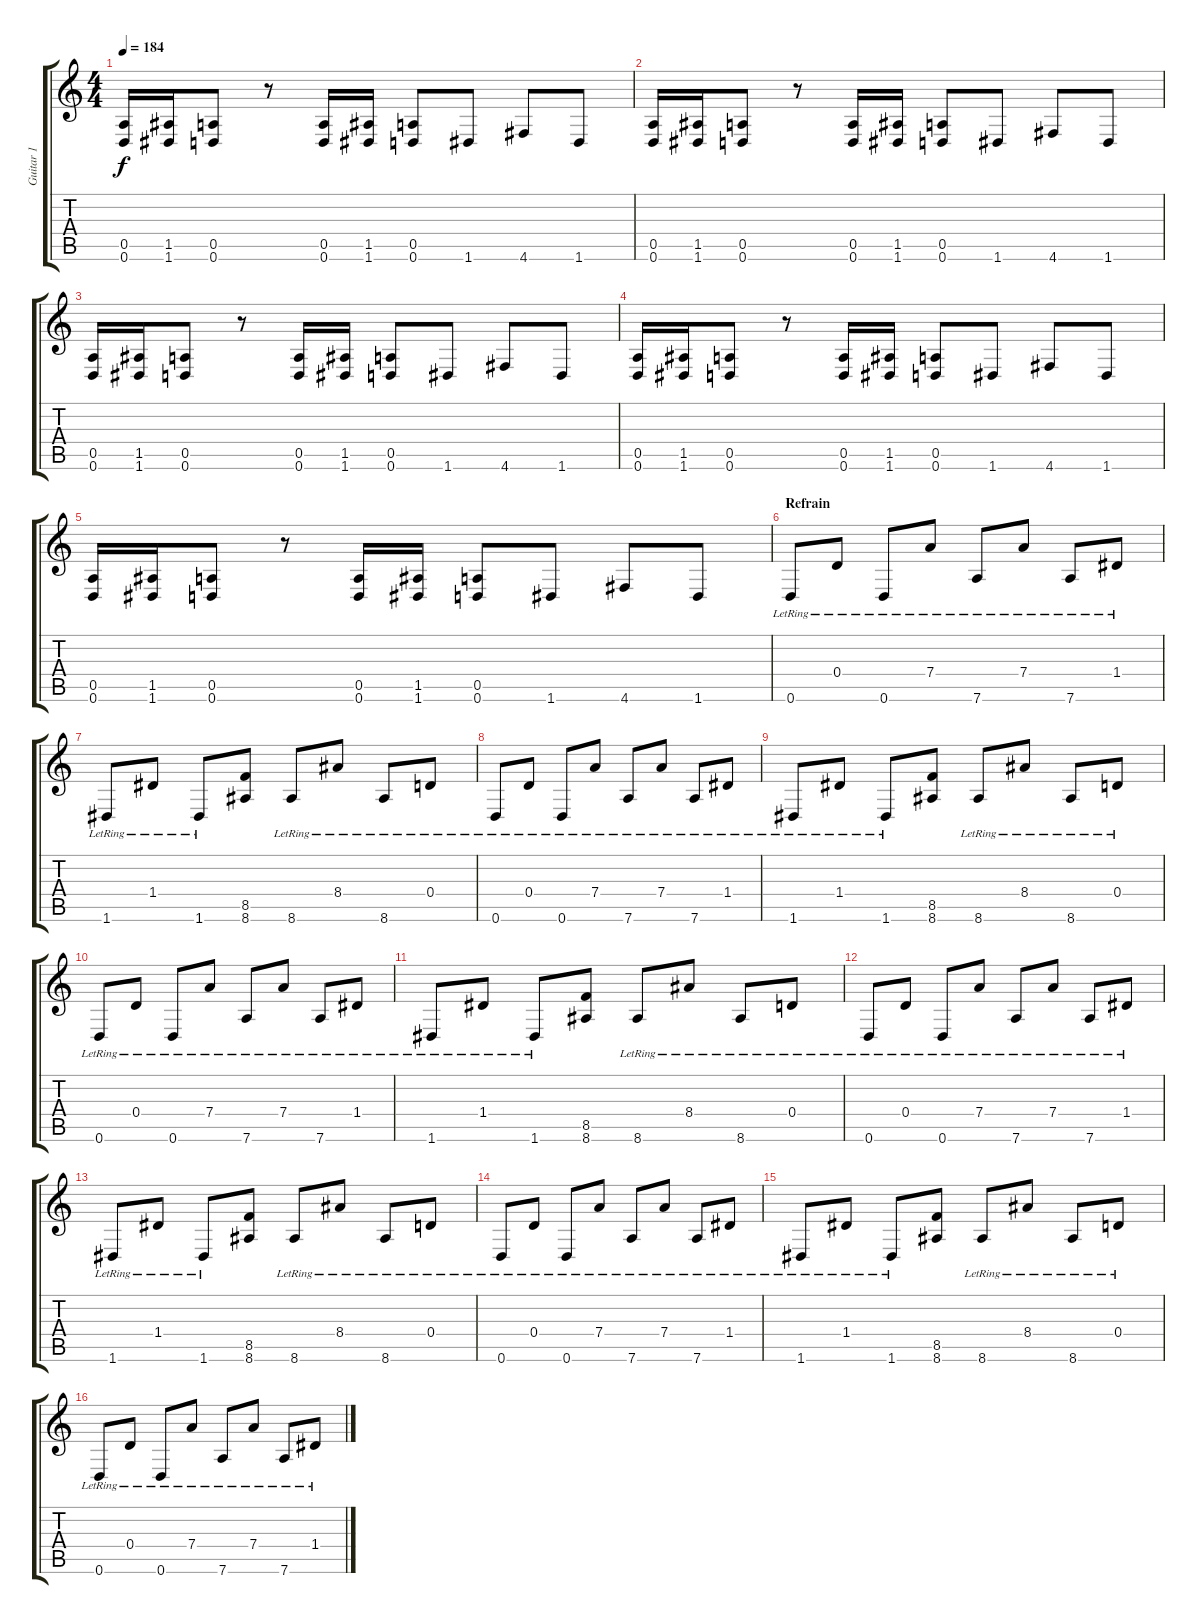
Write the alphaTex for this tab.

\track ("Guitar 1" "Guitar 1") {instrument overdrivenguitar}
\staff {score tabs}
\tuning (E4 B3 G3 D3 A2 D2) {hide}
\ts (4 4)
\tempo 184
\clef g2
\ks c
(0.5 0.6).16{dy f} (1.5 1.6).16 (0.5 0.6).8 r.8 (0.5 0.6).16 (1.5 1.6).16 (0.5 0.6).8 1.6.8 4.6.8 1.6.8 |
(0.5 0.6).16 (1.5 1.6).16 (0.5 0.6).8 r.8 (0.5 0.6).16 (1.5 1.6).16 (0.5 0.6).8 1.6.8 4.6.8 1.6.8 |
(0.5 0.6).16 (1.5 1.6).16 (0.5 0.6).8 r.8 (0.5 0.6).16 (1.5 1.6).16 (0.5 0.6).8 1.6.8 4.6.8 1.6.8 |
(0.5 0.6).16 (1.5 1.6).16 (0.5 0.6).8 r.8 (0.5 0.6).16 (1.5 1.6).16 (0.5 0.6).8 1.6.8 4.6.8 1.6.8 |
(0.5 0.6).16 (1.5 1.6).16 (0.5 0.6).8 r.8 (0.5 0.6).16 (1.5 1.6).16 (0.5 0.6).8 1.6.8 4.6.8 1.6.8 |
\section ("" "Refrain")
0.6{lr}.8 0.4{lr}.8 0.6{lr}.8 7.4{lr}.8 7.6{lr}.8 7.4{lr}.8 7.6{lr}.8 1.4{lr}.8 |
1.6{lr}.8 1.4{lr}.8 1.6{lr}.8 (8.5 8.6).8 8.6{lr}.8 8.4{lr}.8 8.6{lr}.8 0.4{lr}.8 |
0.6{lr}.8 0.4{lr}.8 0.6{lr}.8 7.4{lr}.8 7.6{lr}.8 7.4{lr}.8 7.6{lr}.8 1.4{lr}.8 |
1.6{lr}.8 1.4{lr}.8 1.6{lr}.8 (8.5 8.6).8 8.6{lr}.8 8.4{lr}.8 8.6{lr}.8 0.4{lr}.8 |
0.6{lr}.8 0.4{lr}.8 0.6{lr}.8 7.4{lr}.8 7.6{lr}.8 7.4{lr}.8 7.6{lr}.8 1.4{lr}.8 |
1.6{lr}.8 1.4{lr}.8 1.6{lr}.8 (8.5 8.6).8 8.6{lr}.8 8.4{lr}.8 8.6{lr}.8 0.4{lr}.8 |
0.6{lr}.8 0.4{lr}.8 0.6{lr}.8 7.4{lr}.8 7.6{lr}.8 7.4{lr}.8 7.6{lr}.8 1.4{lr}.8 |
1.6{lr}.8 1.4{lr}.8 1.6{lr}.8 (8.5 8.6).8 8.6{lr}.8 8.4{lr}.8 8.6{lr}.8 0.4{lr}.8 |
0.6{lr}.8 0.4{lr}.8 0.6{lr}.8 7.4{lr}.8 7.6{lr}.8 7.4{lr}.8 7.6{lr}.8 1.4{lr}.8 |
1.6{lr}.8 1.4{lr}.8 1.6{lr}.8 (8.5 8.6).8 8.6{lr}.8 8.4{lr}.8 8.6{lr}.8 0.4{lr}.8 |
0.6{lr}.8 0.4{lr}.8 0.6{lr}.8 7.4{lr}.8 7.6{lr}.8 7.4{lr}.8 7.6{lr}.8 1.4{lr}.8
